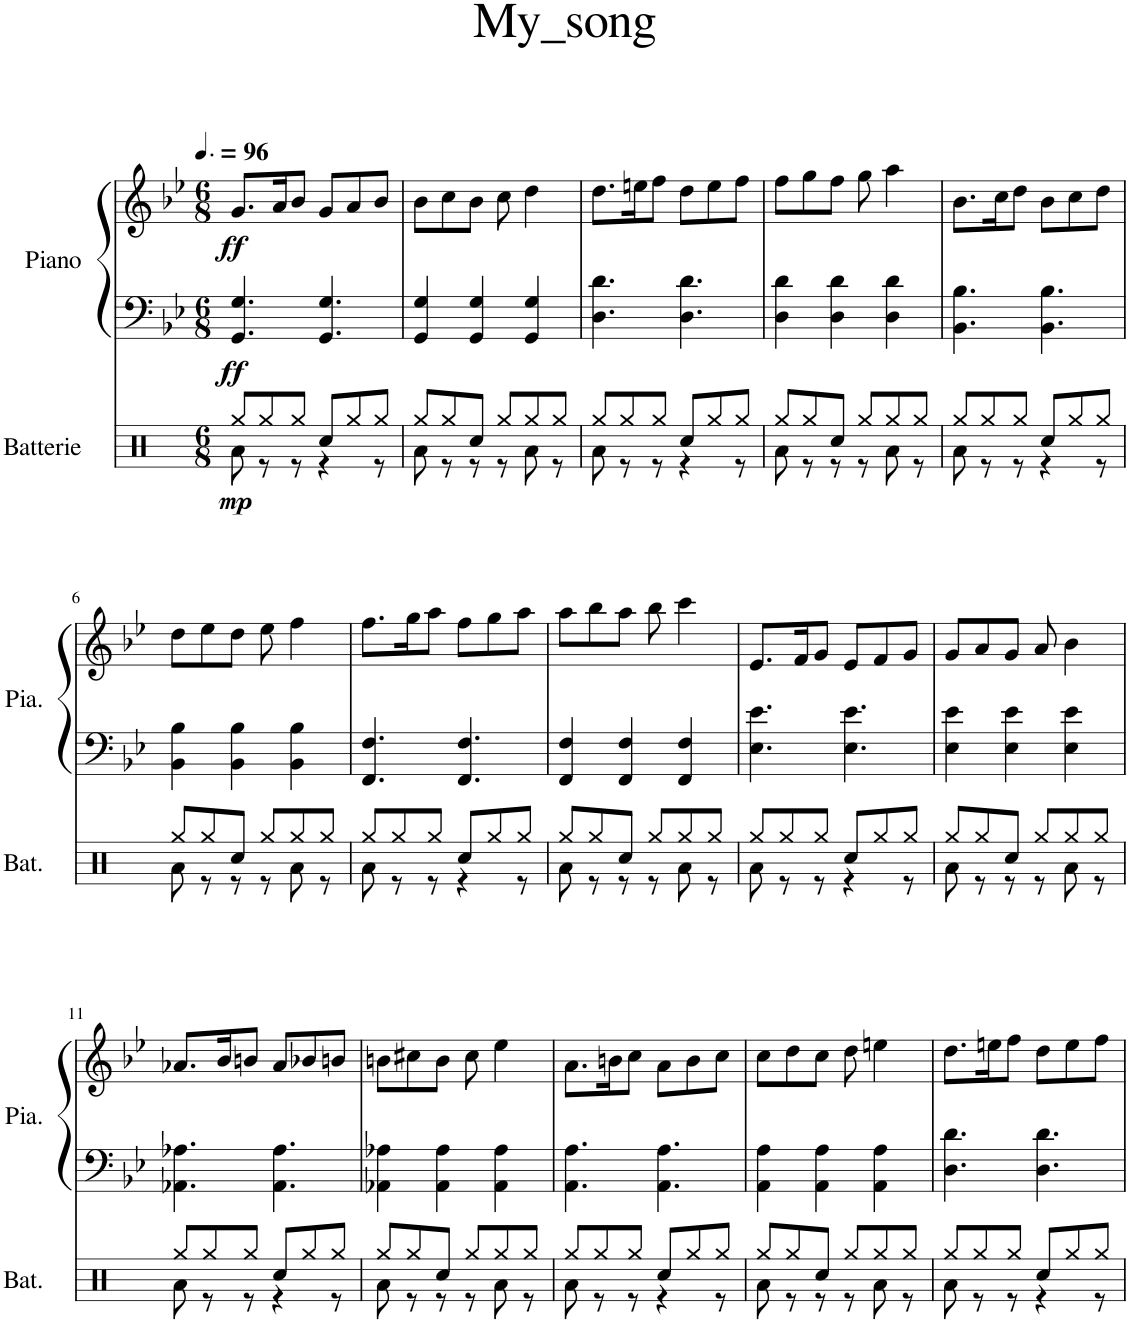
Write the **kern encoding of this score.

**kern	**dynam	**kern	**kern	**dynam
*part2	*part2	*part1	*part1	*part1
*staff3	*staff3	*staff2	*staff1	*staff1/2
*I"Batterie	*	*I"Piano	*	*
*I'Bat.	*	*I'Pia.	*	*
*clefX	*	*clefF4	*clefG2	*
*k[]	*	*k[b-e-]	*k[b-e-]	*
*M6/8	*	*M6/8	*M6/8	*
*MM144	*	*MM144	*MM144	*
=1	=1	=1	=1	=1
*^	*	*	*	*
!	!	!LO:DY:b	!	!	!LO:DY:b=2
!	!	!	!	!	!LO:DY:n=1:b
8Rgg/L	8Ra\	mp	4.GG/ 4.G/	8.g/L	ff ff
8Rgg/	8r	.	.	.	.
.	.	.	.	16a/K	.
8Rgg/J	8r	.	.	8b-/J	.
8Rcc/L	4r	.	4.GG/ 4.G/	8g/L	.
8Rgg/	.	.	.	8a/	.
8Rgg/J	8r	.	.	8b-/J	.
=2	=2	=2	=2	=2	=2
8Rgg/L	8Ra\	.	4GG/ 4G/	8b-\L	.
8Rgg/	8r	.	.	8cc\	.
8Rcc/J	8r	.	4GG/ 4G/	8b-\J	.
8Rgg/L	8r	.	.	8cc\	.
8Rgg/	8Ra\	.	4GG/ 4G/	4dd\	.
8Rgg/J	8r	.	.	.	.
=3	=3	=3	=3	=3	=3
8Rgg/L	8Ra\	.	4.D\ 4.d\	8.dd\L	.
8Rgg/	8r	.	.	.	.
.	.	.	.	16een\K	.
8Rgg/J	8r	.	.	8ff\J	.
8Rcc/L	4r	.	4.D\ 4.d\	8dd\L	.
8Rgg/	.	.	.	8ee\	.
8Rgg/J	8r	.	.	8ff\J	.
=4	=4	=4	=4	=4	=4
8Rgg/L	8Ra\	.	4D\ 4d\	8ff\L	.
8Rgg/	8r	.	.	8gg\	.
8Rcc/J	8r	.	4D\ 4d\	8ff\J	.
8Rgg/L	8r	.	.	8gg\	.
8Rgg/	8Ra\	.	4D\ 4d\	4aa\	.
8Rgg/J	8r	.	.	.	.
=5	=5	=5	=5	=5	=5
8Rgg/L	8Ra\	.	4.BB-\ 4.B-\	8.b-\L	.
8Rgg/	8r	.	.	.	.
.	.	.	.	16cc\K	.
8Rgg/J	8r	.	.	8dd\J	.
8Rcc/L	4r	.	4.BB-\ 4.B-\	8b-\L	.
8Rgg/	.	.	.	8cc\	.
8Rgg/J	8r	.	.	8dd\J	.
!!LO:LB:g=z
=6	=6	=6	=6	=6	=6
8Rgg/L	8Ra\	.	4BB-\ 4B-\	8dd\L	.
8Rgg/	8r	.	.	8ee-\	.
8Rcc/J	8r	.	4BB-\ 4B-\	8dd\J	.
8Rgg/L	8r	.	.	8ee-\	.
8Rgg/	8Ra\	.	4BB-\ 4B-\	4ff\	.
8Rgg/J	8r	.	.	.	.
=7	=7	=7	=7	=7	=7
8Rgg/L	8Ra\	.	4.FF/ 4.F/	8.ff\L	.
8Rgg/	8r	.	.	.	.
.	.	.	.	16gg\K	.
8Rgg/J	8r	.	.	8aa\J	.
8Rcc/L	4r	.	4.FF/ 4.F/	8ff\L	.
8Rgg/	.	.	.	8gg\	.
8Rgg/J	8r	.	.	8aa\J	.
=8	=8	=8	=8	=8	=8
8Rgg/L	8Ra\	.	4FF/ 4F/	8aa\L	.
8Rgg/	8r	.	.	8bb-\	.
8Rcc/J	8r	.	4FF/ 4F/	8aa\J	.
8Rgg/L	8r	.	.	8bb-\	.
8Rgg/	8Ra\	.	4FF/ 4F/	4ccc\	.
8Rgg/J	8r	.	.	.	.
=9	=9	=9	=9	=9	=9
8Rgg/L	8Ra\	.	4.E-\ 4.e-\	8.e-/L	.
8Rgg/	8r	.	.	.	.
.	.	.	.	16f/K	.
8Rgg/J	8r	.	.	8g/J	.
8Rcc/L	4r	.	4.E-\ 4.e-\	8e-/L	.
8Rgg/	.	.	.	8f/	.
8Rgg/J	8r	.	.	8g/J	.
=10	=10	=10	=10	=10	=10
8Rgg/L	8Ra\	.	4E-\ 4e-\	8g/L	.
8Rgg/	8r	.	.	8a/	.
8Rcc/J	8r	.	4E-\ 4e-\	8g/J	.
8Rgg/L	8r	.	.	8a/	.
8Rgg/	8Ra\	.	4E-\ 4e-\	4b-\	.
8Rgg/J	8r	.	.	.	.
!!LO:LB:g=z
=11	=11	=11	=11	=11	=11
8Rgg/L	8Ra\	.	4.AA-X\ 4.A-X\	8.a-X/L	.
8Rgg/	8r	.	.	.	.
.	.	.	.	16b-/K	.
8Rgg/J	8r	.	.	8bn/J	.
8Rcc/L	4r	.	4.AA-\ 4.A-\	8a-/L	.
8Rgg/	.	.	.	8b-X/	.
8Rgg/J	8r	.	.	8bn/J	.
=12	=12	=12	=12	=12	=12
8Rgg/L	8Ra\	.	4AA-X\ 4A-X\	8bn\L	.
8Rgg/	8r	.	.	8cc#X\	.
8Rcc/J	8r	.	4AA-\ 4A-\	8b\J	.
8Rgg/L	8r	.	.	8cc#\	.
8Rgg/	8Ra\	.	4AA-\ 4A-\	4ee-\	.
8Rgg/J	8r	.	.	.	.
=13	=13	=13	=13	=13	=13
8Rgg/L	8Ra\	.	4.AA\ 4.A\	8.a\L	.
8Rgg/	8r	.	.	.	.
.	.	.	.	16bn\K	.
8Rgg/J	8r	.	.	8cc\J	.
8Rcc/L	4r	.	4.AA\ 4.A\	8a\L	.
8Rgg/	.	.	.	8b\	.
8Rgg/J	8r	.	.	8cc\J	.
=14	=14	=14	=14	=14	=14
8Rgg/L	8Ra\	.	4AA\ 4A\	8cc\L	.
8Rgg/	8r	.	.	8dd\	.
8Rcc/J	8r	.	4AA\ 4A\	8cc\J	.
8Rgg/L	8r	.	.	8dd\	.
8Rgg/	8Ra\	.	4AA\ 4A\	4een\	.
8Rgg/J	8r	.	.	.	.
=15	=15	=15	=15	=15	=15
8Rgg/L	8Ra\	.	4.D\ 4.d\	8.dd\L	.
8Rgg/	8r	.	.	.	.
.	.	.	.	16een\K	.
8Rgg/J	8r	.	.	8ff\J	.
8Rcc/L	4r	.	4.D\ 4.d\	8dd\L	.
8Rgg/	.	.	.	8ee\	.
8Rgg/J	8r	.	.	8ff\J	.
*v	*v	*	*	*	*
=	=	=	=	=
*-	*-	*-	*-	*-
